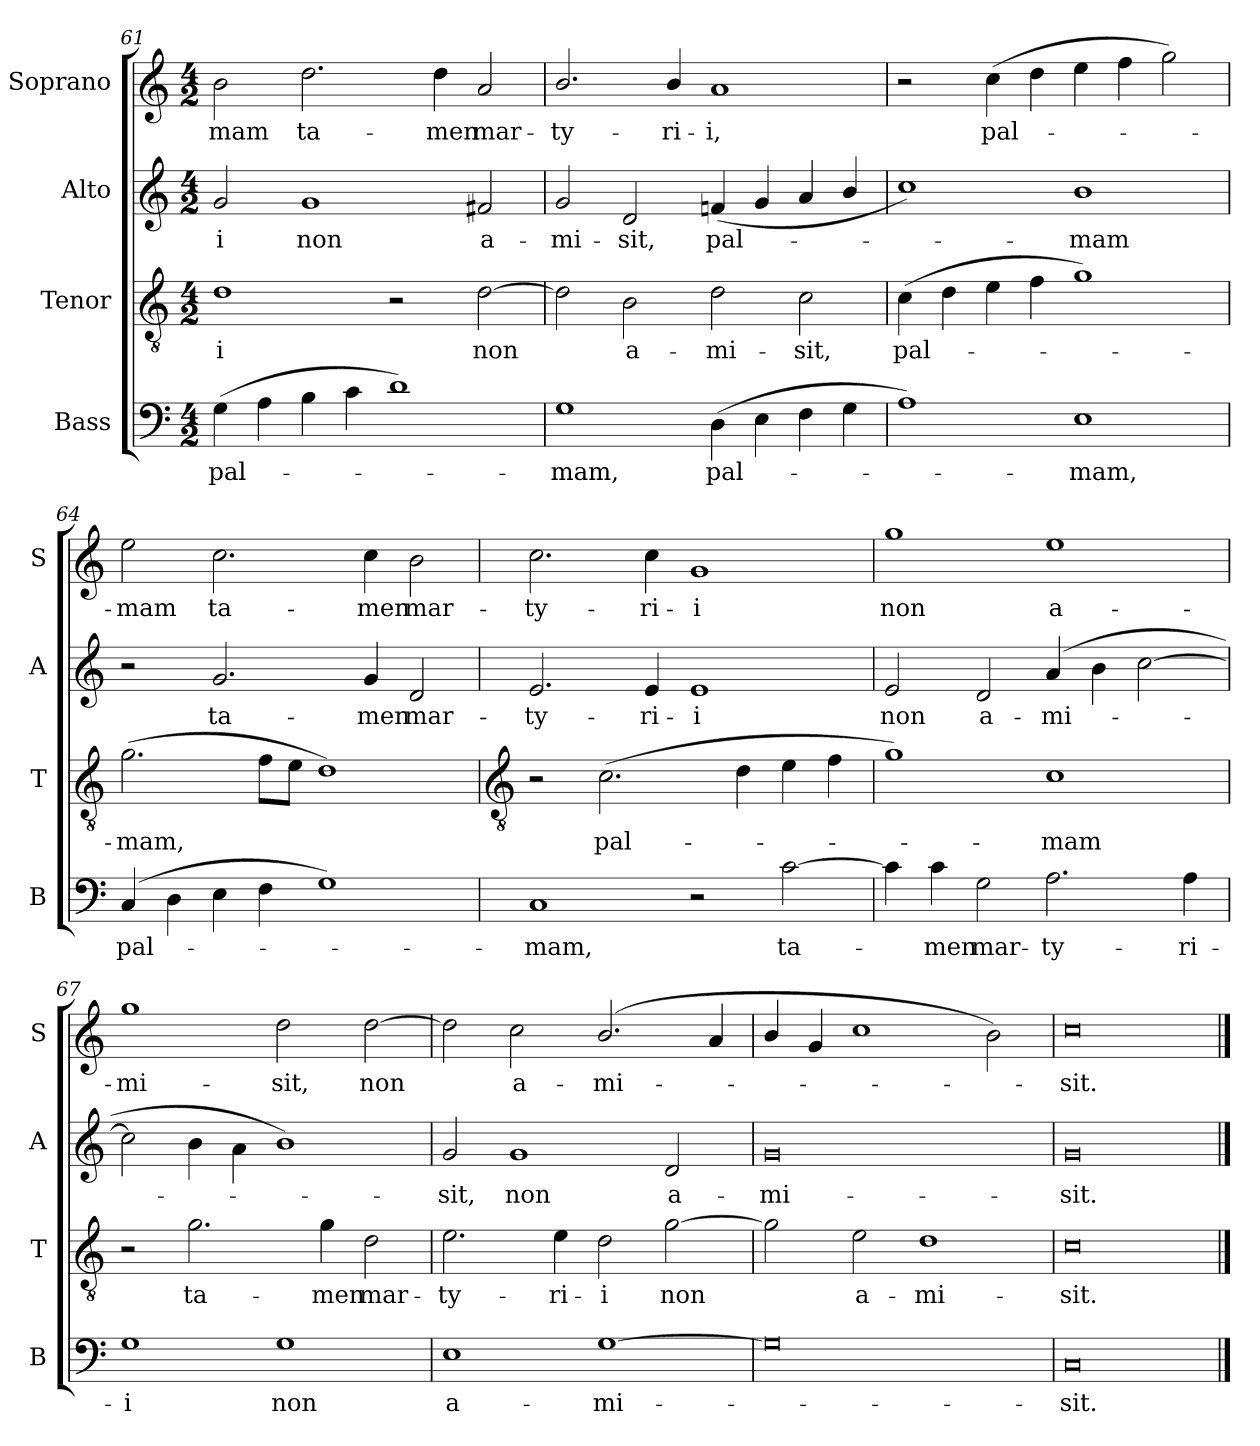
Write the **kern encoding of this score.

**kern	**text	**kern	**text	**kern	**text	**kern	**text
*part4	*part4	*part3	*part3	*part2	*part2	*part1	*part1
*staff4	*staff4	*staff3	*staff3	*staff2	*staff2	*staff1	*staff1
*I"Bass	*	*I"Tenor	*	*I"Alto	*	*I"Soprano	*
*I'B	*	*I'T	*	*I'A	*	*I'S	*
*clefF4	*	*clefGv2	*	*clefG2	*	*clefG2	*
*k[]	*	*k[]	*	*k[]	*	*k[]	*
*C:	*	*C:	*	*C:	*	*C:	*
*M4/2	*	*M4/2	*	*M4/2	*	*M4/2	*
=61	=61	=61	=61	=61	=61	=61	=61
!	!LO:LY:b	!	!LO:LY:b	!	!LO:LY:b	!	!LO:LY:b
(>4G	pal-	1d	-i	2g	-i	2b	mam
4A	.	.	.	.	.	.	.
!	!	!	!	!	!LO:LY:b	!	!LO:LY:b
4B	.	.	.	1g	non	2.dd	ta-
4c	.	.	.	.	.	.	.
1d)	.	2r	.	.	.	.	.
!	!	!	!	!	!	!	!LO:LY:b
.	.	.	.	.	.	4dd	-men
!	!	!	!LO:LY:b	!	!LO:LY:b	!	!LO:LY:b
.	.	[2d	non	2f#X	a-	2a	mar-
=62	=62	=62	=62	=62	=62	=62	=62
!	!LO:LY:b	!	!	!	!LO:LY:b	!	!LO:LY:b
1G	mam,	2d]	.	2g	-mi-	2.b/	-ty-
!	!	!	!LO:LY:b	!	!LO:LY:b	!	!
.	.	2B	a-	2d	-sit,	.	.
!	!	!	!	!	!	!	!LO:LY:b
.	.	.	.	.	.	4b/	-ri-
!	!LO:LY:b	!	!LO:LY:b	!	!LO:LY:b	!	!LO:LY:b
(>4D	pal-	2d	-mi-	(<4fn	pal-	1a	-i,
4E	.	.	.	4g	.	.	.
!	!	!	!LO:LY:b	!	!	!	!
4F	.	2c	-sit,	4a	.	.	.
4G	.	.	.	4b/	.	.	.
=63	=63	=63	=63	=63	=63	=63	=63
!	!	!	!LO:LY:b	!	!	!	!
1A)	.	(>4c	pal-	1cc/)	.	2r	.
.	.	4d	.	.	.	.	.
!	!	!	!	!	!	!	!LO:LY:b
.	.	4e	.	.	.	(>4cc	pal-
.	.	4f	.	.	.	4dd	.
!	!LO:LY:b	!	!	!	!LO:LY:b	!	!
1E	mam,	1g)	.	1b	mam	4ee	.
.	.	.	.	.	.	4ff	.
.	.	.	.	.	.	2gg)	.
=64	=64	=64	=64	=64	=64	=64	=64
!	!LO:LY:b	!	!LO:LY:b	!	!	!	!LO:LY:b
(>4C	pal-	(>2.g	mam,	2r	.	2ee	mam
4D	.	.	.	.	.	.	.
!	!	!	!	!	!LO:LY:b	!	!LO:LY:b
4E	.	.	.	2.g	ta-	2.cc	ta-
4F	.	8fL	.	.	.	.	.
.	.	8eJ	.	.	.	.	.
1G)	.	1d)	.	.	.	.	.
!	!	!	!	!	!LO:LY:b	!	!LO:LY:b
.	.	.	.	4g	-men	4cc	-men
!	!	!	!	!	!LO:LY:b	!	!LO:LY:b
.	.	.	.	2d	mar-	2b	mar-
!!LO:LB:g=z
=65	=65	=65	=65	=65	=65	=65	=65
*	*	*clefGv2	*	*	*	*	*
!	!LO:LY:b	!	!	!	!LO:LY:b	!	!LO:LY:b
1C	mam,	2r	.	2.e	-ty-	2.cc	-ty-
!	!	!	!LO:LY:b	!	!	!	!
.	.	(>2.c	pal-	.	.	.	.
!	!	!	!	!	!LO:LY:b	!	!LO:LY:b
.	.	.	.	4e	-ri-	4cc	-ri-
!	!	!	!	!	!LO:LY:b	!	!LO:LY:b
2r	.	.	.	1e	-i	1g	-i
.	.	4d	.	.	.	.	.
!	!LO:LY:b	!	!	!	!	!	!
[2c	ta-	4e	.	.	.	.	.
.	.	4f	.	.	.	.	.
=66	=66	=66	=66	=66	=66	=66	=66
!	!	!	!	!	!LO:LY:b	!	!LO:LY:b
4c]	.	1g)	.	2e	non	1gg	non
!	!LO:LY:b	!	!	!	!	!	!
4c	men	.	.	.	.	.	.
!	!LO:LY:b	!	!	!	!LO:LY:b	!	!
2G	mar-	.	.	2d	a-	.	.
!	!LO:LY:b	!	!LO:LY:b	!	!LO:LY:b	!	!LO:LY:b
2.A	-ty-	1c	mam	(>4a	-mi-	1ee	a-
.	.	.	.	4b	.	.	.
.	.	.	.	[2cc	.	.	.
!	!LO:LY:b	!	!	!	!	!	!
4A	-ri-	.	.	.	.	.	.
=67	=67	=67	=67	=67	=67	=67	=67
!	!LO:LY:b	!	!	!	!	!	!LO:LY:b
1G	-i	2r	.	2cc]	.	1gg	-mi-
!	!	!	!LO:LY:b	!	!	!	!
.	.	2.g	ta-	4b	.	.	.
.	.	.	.	4a\	.	.	.
!	!LO:LY:b	!	!	!	!	!	!LO:LY:b
1G	non	.	.	1b)	.	2dd	-sit,
!	!	!	!LO:LY:b	!	!	!	!
.	.	4g	-men	.	.	.	.
!	!	!	!LO:LY:b	!	!	!	!LO:LY:b
.	.	2d	mar-	.	.	[2dd	non
=68	=68	=68	=68	=68	=68	=68	=68
!	!LO:LY:b	!	!LO:LY:b	!	!LO:LY:b	!	!
1E	a-	2.e	-ty-	2g	sit,	2dd]	.
!	!	!	!	!	!LO:LY:b	!	!LO:LY:b
.	.	.	.	1g	non	2cc	a-
!	!	!	!LO:LY:b	!	!	!	!
.	.	4e	-ri-	.	.	.	.
!	!LO:LY:b	!	!LO:LY:b	!	!	!	!LO:LY:b
[1G	-mi-	2d	-i	.	.	(<2.b/	-mi-
!	!	!	!LO:LY:b	!	!LO:LY:b	!	!
.	.	[2g	non	2d	a-	.	.
.	.	.	.	.	.	4a	.
=69	=69	=69	=69	=69	=69	=69	=69
!	!	!	!	!	!LO:LY:b	!	!
0G]	.	2g]	.	0g	-mi-	4b/	.
.	.	.	.	.	.	4g	.
!	!	!	!LO:LY:b	!	!	!	!
.	.	2e	a-	.	.	1cc	.
!	!	!	!LO:LY:b	!	!	!	!
.	.	1d	-mi-	.	.	.	.
.	.	.	.	.	.	2b)	.
=70	=70	=70	=70	=70	=70	=70	=70
!	!LO:LY:b	!	!LO:LY:b	!	!LO:LY:b	!	!LO:LY:b
0C	sit.	0c	-sit.	0g	-sit.	0cc	sit.
==	==	==	==	==	==	==	==
*-	*-	*-	*-	*-	*-	*-	*-
